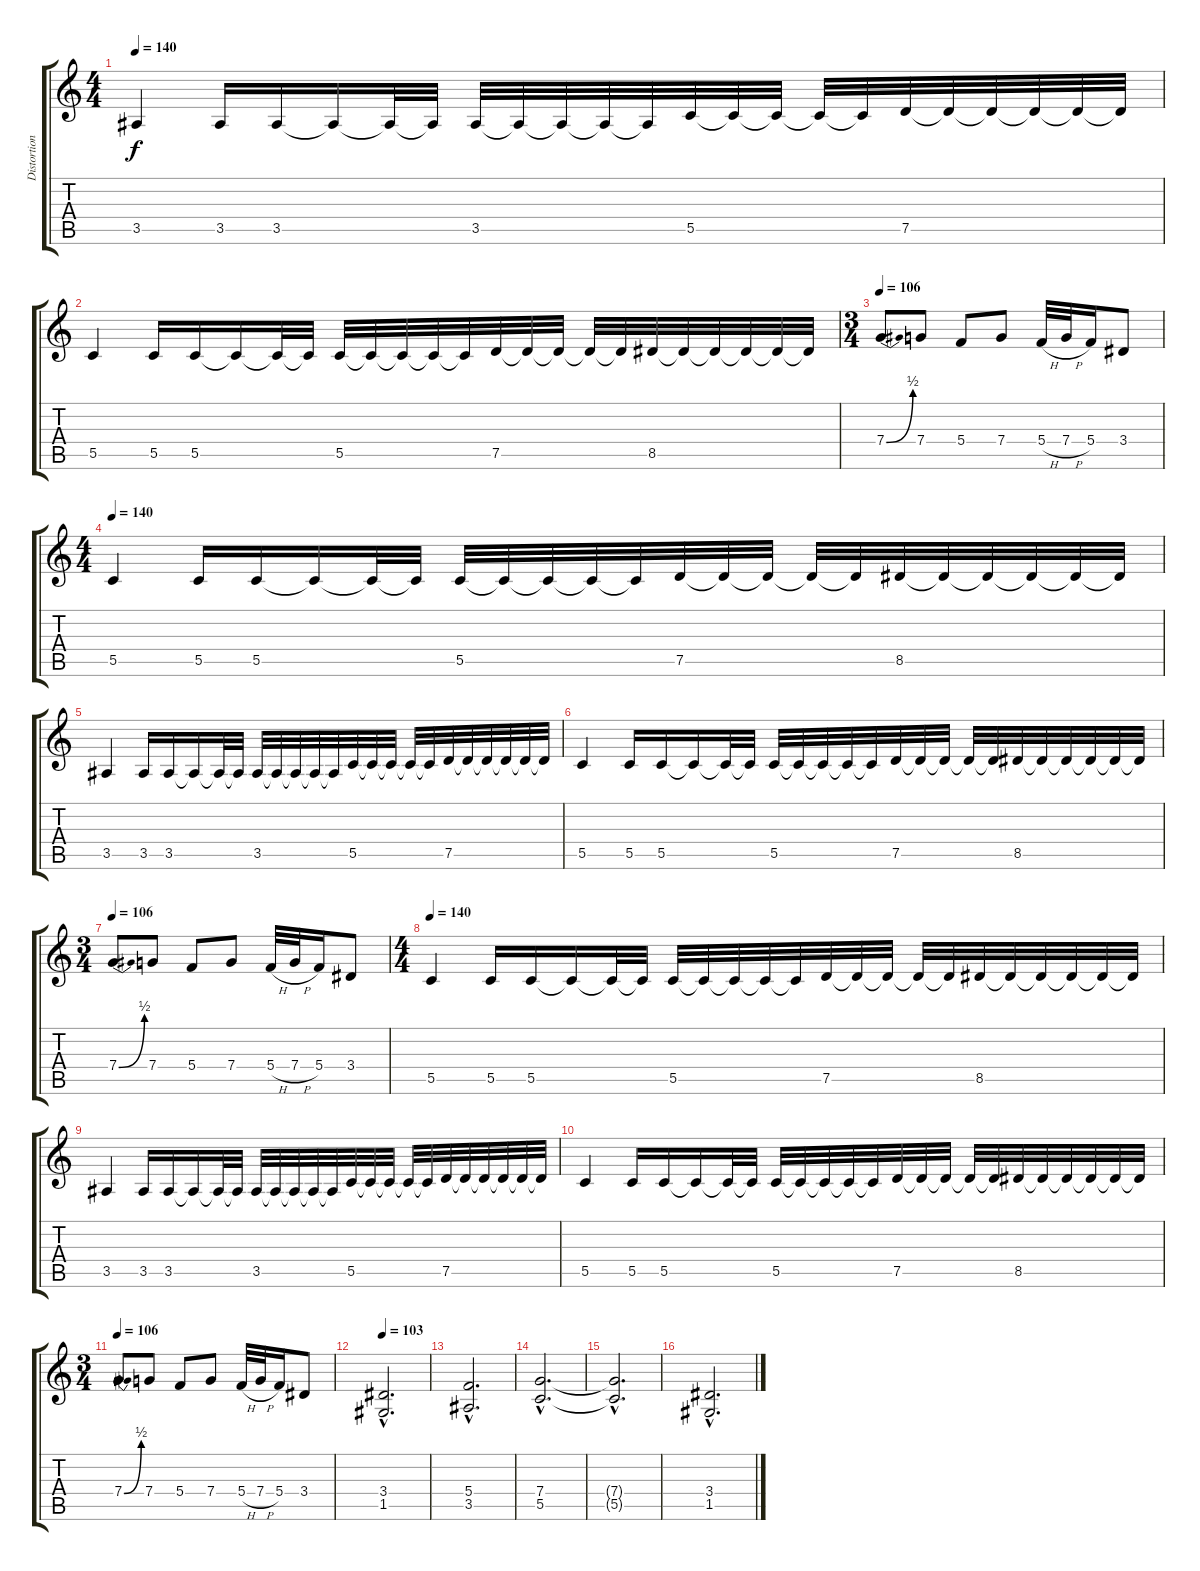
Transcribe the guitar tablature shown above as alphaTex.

\track ("Distortion Guitar 1" "Distortion") {instrument distortionguitar}
\staff {score tabs}
\tuning (D4 A3 F3 C3 G2 C2) {hide}
\ts (4 4)
\tempo 140
\clef g2
\ks c
3.5.4{dy f} 3.5.16 3.5.16 3.5{t}.16 3.5{t}.32 3.5{t}.32 3.5.32 3.5{t}.32 3.5{t}.32 3.5{t}.32 3.5{t}.32 5.5.32 5.5{t}.32 5.5{t}.32 5.5{t}.32 5.5{t}.32 7.5.32 7.5{t}.32 7.5{t}.32 7.5{t}.32 7.5{t}.32 7.5{t}.32 |
5.5.4 5.5.16 5.5.16 5.5{t}.16 5.5{t}.32 5.5{t}.32 5.5.32 5.5{t}.32 5.5{t}.32 5.5{t}.32 5.5{t}.32 7.5.32 7.5{t}.32 7.5{t}.32 7.5{t}.32 7.5{t}.32 8.5.32 8.5{t}.32 8.5{t}.32 8.5{t}.32 8.5{t}.32 8.5{t}.32 |
\ts (3 4)
\tempo 106
7.4{be (bend 0 0 60 2)}.8 7.4.8 5.4.8 7.4.8 5.4{h}.32 7.4{h}.32 5.4.16 3.4.8 |
\ts (4 4)
\tempo 140
5.5.4 5.5.16 5.5.16 5.5{t}.16 5.5{t}.32 5.5{t}.32 5.5.32 5.5{t}.32 5.5{t}.32 5.5{t}.32 5.5{t}.32 7.5.32 7.5{t}.32 7.5{t}.32 7.5{t}.32 7.5{t}.32 8.5.32 8.5{t}.32 8.5{t}.32 8.5{t}.32 8.5{t}.32 8.5{t}.32 |
3.5.4 3.5.16 3.5.16 3.5{t}.16 3.5{t}.32 3.5{t}.32 3.5.32 3.5{t}.32 3.5{t}.32 3.5{t}.32 3.5{t}.32 5.5.32 5.5{t}.32 5.5{t}.32 5.5{t}.32 5.5{t}.32 7.5.32 7.5{t}.32 7.5{t}.32 7.5{t}.32 7.5{t}.32 7.5{t}.32 |
5.5.4 5.5.16 5.5.16 5.5{t}.16 5.5{t}.32 5.5{t}.32 5.5.32 5.5{t}.32 5.5{t}.32 5.5{t}.32 5.5{t}.32 7.5.32 7.5{t}.32 7.5{t}.32 7.5{t}.32 7.5{t}.32 8.5.32 8.5{t}.32 8.5{t}.32 8.5{t}.32 8.5{t}.32 8.5{t}.32 |
\ts (3 4)
\tempo 106
7.4{be (bend 0 0 60 2)}.8 7.4.8 5.4.8 7.4.8 5.4{h}.32 7.4{h}.32 5.4.16 3.4.8 |
\ts (4 4)
\tempo 140
5.5.4 5.5.16 5.5.16 5.5{t}.16 5.5{t}.32 5.5{t}.32 5.5.32 5.5{t}.32 5.5{t}.32 5.5{t}.32 5.5{t}.32 7.5.32 7.5{t}.32 7.5{t}.32 7.5{t}.32 7.5{t}.32 8.5.32 8.5{t}.32 8.5{t}.32 8.5{t}.32 8.5{t}.32 8.5{t}.32 |
3.5.4 3.5.16 3.5.16 3.5{t}.16 3.5{t}.32 3.5{t}.32 3.5.32 3.5{t}.32 3.5{t}.32 3.5{t}.32 3.5{t}.32 5.5.32 5.5{t}.32 5.5{t}.32 5.5{t}.32 5.5{t}.32 7.5.32 7.5{t}.32 7.5{t}.32 7.5{t}.32 7.5{t}.32 7.5{t}.32 |
5.5.4 5.5.16 5.5.16 5.5{t}.16 5.5{t}.32 5.5{t}.32 5.5.32 5.5{t}.32 5.5{t}.32 5.5{t}.32 5.5{t}.32 7.5.32 7.5{t}.32 7.5{t}.32 7.5{t}.32 7.5{t}.32 8.5.32 8.5{t}.32 8.5{t}.32 8.5{t}.32 8.5{t}.32 8.5{t}.32 |
\ts (3 4)
\tempo 106
7.4{be (bend 0 0 60 2)}.8 7.4.8 5.4.8 7.4.8 5.4{h}.32 7.4{h}.32 5.4.16 3.4.8 |
\tempo 103
(3.4{hac} 1.5{hac}).2{d} |
(5.4{hac} 3.5{hac}).2{d} |
(7.4{hac} 5.5{hac}).2{d} |
(7.4{hac t} 5.5{hac t}).2{d} |
(3.4{hac} 1.5{hac}).2{d}
